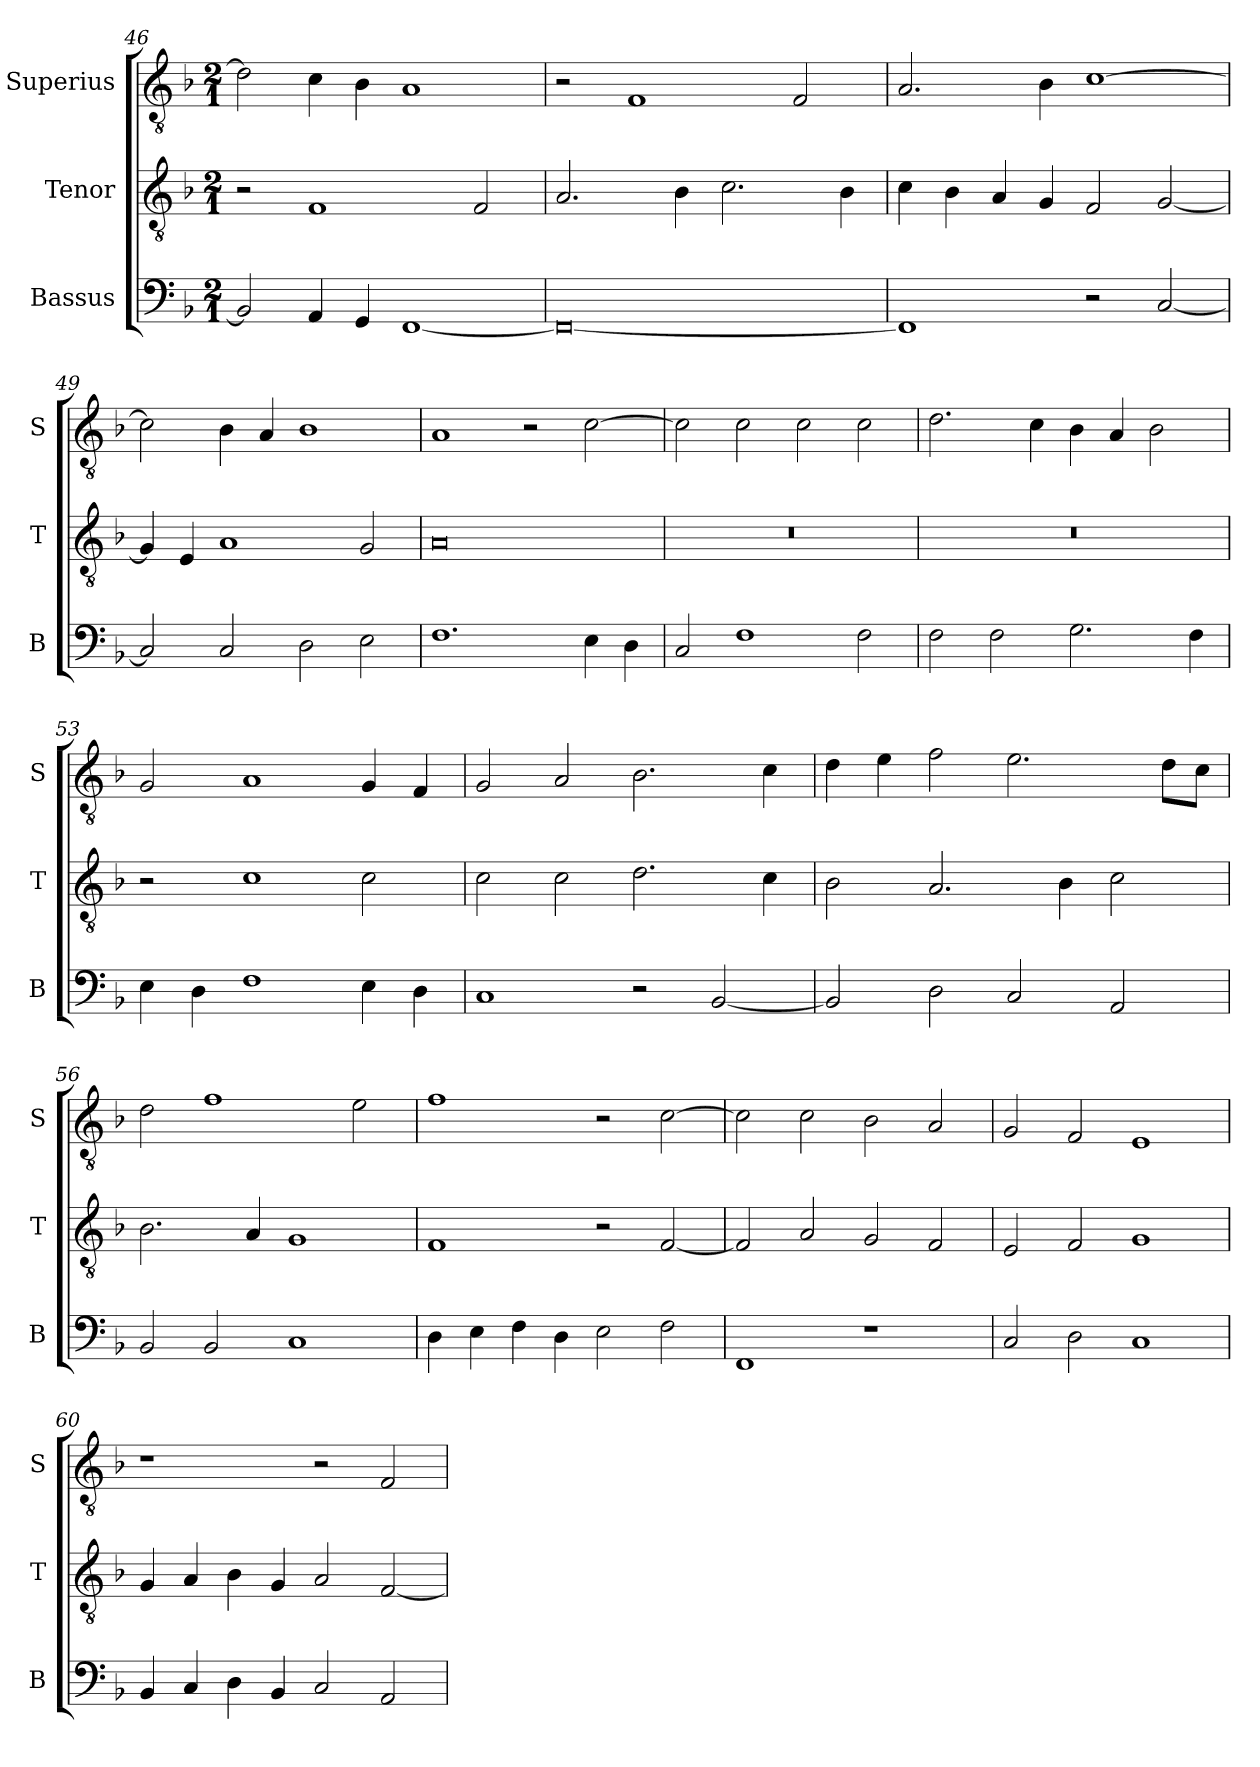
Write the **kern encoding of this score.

**kern	**kern	**kern
*part3	*part2	*part1
*staff3	*staff2	*staff1
*I"Bassus	*I"Tenor	*I"Superius
*I'B	*I'T	*I'S
*clefF4	*clefGv2	*clefGv2
*k[b-]	*k[b-]	*k[b-]
*F:	*F:	*F:
*M2/1	*M2/1	*M2/1
=46	=46	=46
2BB-]	2r	2d]
4AA	1F	4c
4GG	.	4B-
[1FF	.	1A
.	2F	.
=47	=47	=47
0FF_	2.A	2r
.	.	1F
.	4B-	.
.	2.c	.
.	.	2F
.	4B-	.
=48	=48	=48
1FF]	4c	2.A
.	4B-	.
.	4A	.
.	4G	4B-
2r	2F	[1c
[2C	[2G	.
=49	=49	=49
2C]	4G]	2c]
.	4E	.
2C	1A	4B-
.	.	4A
2D	.	1B-
2E	2G	.
=50	=50	=50
1.F	0A	1A
.	.	2r
4E	.	[2c
4D	.	.
=51	=51	=51
2C	0r	2c]
1F	.	2c
.	.	2c
2F	.	2c
=52	=52	=52
2F	0r	2.d
2F	.	.
.	.	4c
2.G	.	4B-
.	.	4A
.	.	2B-
4F	.	.
=53	=53	=53
4E	2r	2G
4D	.	.
1F	1c	1A
4E	2c	4G
4D	.	4F
=54	=54	=54
1C	2c	2G
.	2c	2A
2r	2.d	2.B-
[2BB-	.	.
.	4c	4c
=55	=55	=55
2BB-]	2B-	4d
.	.	4e
2D	2.A	2f
2C	.	2.e
.	4B-	.
2AA	2c	.
.	.	8dL
.	.	8cJ
=56	=56	=56
2BB-	2.B-	2d
2BB-	.	1f
.	4A	.
1C	1G	.
.	.	2e
=57	=57	=57
4D	1F	1f
4E	.	.
4F	.	.
4D	.	.
2E	2r	2r
2F	[2F	[2c
=58	=58	=58
1FF	2F]	2c]
.	2A	2c
1r	2G	2B-
.	2F	2A
=59	=59	=59
2C	2E	2G
2D	2F	2F
1C	1G	1E
=60	=60	=60
4BB-	4G	1r
4C	4A	.
4D	4B-	.
4BB-	4G	.
2C	2A	2r
2AA	[2F	2F
=	=	=
*-	*-	*-
